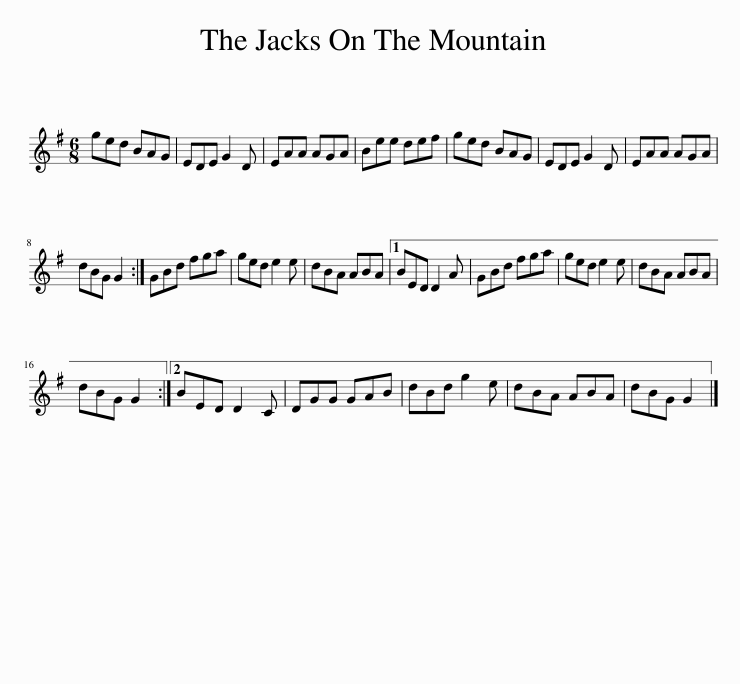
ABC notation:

X:1
L:1/8
M:6/8
I:linebreak $
K:G
V:1 treble
V:1
 ged BAG | EDE G2 D | EAA AGA | Bee def | ged BAG | %5
 EDE G2 D | EAA AGA |$ dBG G2 :| GBd fga | ged e2 e | %10
 dBA ABA |1 BED D2 A | GBd fga | ged e2 e | dBA ABA |$ %15
 dBG G2 :|2 BED D2 C | DGG GAB | dBd g2 e | dBA ABA | %20
 dBG G2 |] %21
